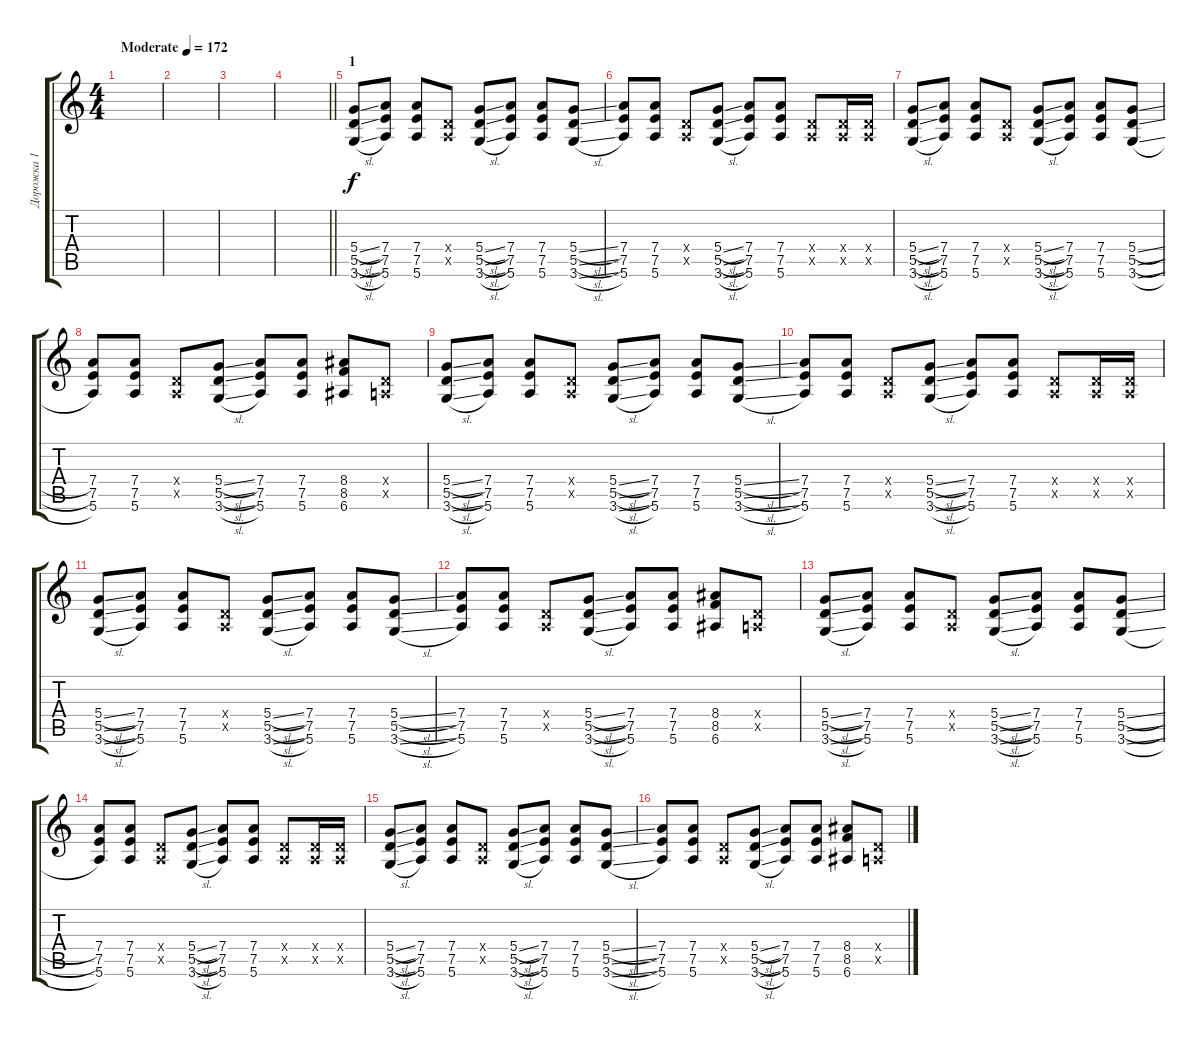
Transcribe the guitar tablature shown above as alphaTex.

\track ("Дорожка 1" "Дорожка 1") {instrument electricguitarclean}
\staff {score tabs}
\tuning (E4 B3 G3 D3 A2 E2) {hide}
\ts (4 4)
\tempo (172 "Moderate")
\clef g2
\ks c
|
|
|
\barLineRight lightlight
|
\section ("" "1")
(5.4{sl} 5.5{sl} 3.6{sl}).8 (7.4 7.5 5.6).8 (7.4 7.5 5.6).8 (0.4{x} 0.5{x}).8 (5.4{sl} 5.5{sl} 3.6{sl}).8 (7.4 7.5 5.6).8 (7.4 7.5 5.6).8 (5.4{sl} 5.5{sl} 3.6{sl}).8 |
(7.4 7.5 5.6).8 (7.4 7.5 5.6).8 (0.4{x} 0.5{x}).8 (5.4{sl} 5.5{sl} 3.6{sl}).8 (7.4 7.5 5.6).8 (7.4 7.5 5.6).8 (0.4{x} 0.5{x}).8 (0.4{x} 0.5{x}).16 (0.4{x} 0.5{x}).16 |
(5.4{sl} 5.5{sl} 3.6{sl}).8 (7.4 7.5 5.6).8 (7.4 7.5 5.6).8 (0.4{x} 0.5{x}).8 (5.4{sl} 5.5{sl} 3.6{sl}).8 (7.4 7.5 5.6).8 (7.4 7.5 5.6).8 (5.4{sl} 5.5{sl} 3.6{sl}).8 |
(7.4 7.5 5.6).8 (7.4 7.5 5.6).8 (0.4{x} 0.5{x}).8 (5.4{sl} 5.5{sl} 3.6{sl}).8 (7.4 7.5 5.6).8 (7.4 7.5 5.6).8 (8.4 8.5 6.6).8 (0.4{x} 0.5{x}).8 |
(5.4{sl} 5.5{sl} 3.6{sl}).8 (7.4 7.5 5.6).8 (7.4 7.5 5.6).8 (0.4{x} 0.5{x}).8 (5.4{sl} 5.5{sl} 3.6{sl}).8 (7.4 7.5 5.6).8 (7.4 7.5 5.6).8 (5.4{sl} 5.5{sl} 3.6{sl}).8 |
(7.4 7.5 5.6).8 (7.4 7.5 5.6).8 (0.4{x} 0.5{x}).8 (5.4{sl} 5.5{sl} 3.6{sl}).8 (7.4 7.5 5.6).8 (7.4 7.5 5.6).8 (0.4{x} 0.5{x}).8 (0.4{x} 0.5{x}).16 (0.4{x} 0.5{x}).16 |
(5.4{sl} 5.5{sl} 3.6{sl}).8 (7.4 7.5 5.6).8 (7.4 7.5 5.6).8 (0.4{x} 0.5{x}).8 (5.4{sl} 5.5{sl} 3.6{sl}).8 (7.4 7.5 5.6).8 (7.4 7.5 5.6).8 (5.4{sl} 5.5{sl} 3.6{sl}).8 |
(7.4 7.5 5.6).8 (7.4 7.5 5.6).8 (0.4{x} 0.5{x}).8 (5.4{sl} 5.5{sl} 3.6{sl}).8 (7.4 7.5 5.6).8 (7.4 7.5 5.6).8 (8.4 8.5 6.6).8 (0.4{x} 0.5{x}).8 |
(5.4{sl} 5.5{sl} 3.6{sl}).8 (7.4 7.5 5.6).8 (7.4 7.5 5.6).8 (0.4{x} 0.5{x}).8 (5.4{sl} 5.5{sl} 3.6{sl}).8 (7.4 7.5 5.6).8 (7.4 7.5 5.6).8 (5.4{sl} 5.5{sl} 3.6{sl}).8 |
(7.4 7.5 5.6).8 (7.4 7.5 5.6).8 (0.4{x} 0.5{x}).8 (5.4{sl} 5.5{sl} 3.6{sl}).8 (7.4 7.5 5.6).8 (7.4 7.5 5.6).8 (0.4{x} 0.5{x}).8 (0.4{x} 0.5{x}).16 (0.4{x} 0.5{x}).16 |
(5.4{sl} 5.5{sl} 3.6{sl}).8 (7.4 7.5 5.6).8 (7.4 7.5 5.6).8 (0.4{x} 0.5{x}).8 (5.4{sl} 5.5{sl} 3.6{sl}).8 (7.4 7.5 5.6).8 (7.4 7.5 5.6).8 (5.4{sl} 5.5{sl} 3.6{sl}).8 |
(7.4 7.5 5.6).8 (7.4 7.5 5.6).8 (0.4{x} 0.5{x}).8 (5.4{sl} 5.5{sl} 3.6{sl}).8 (7.4 7.5 5.6).8 (7.4 7.5 5.6).8 (8.4 8.5 6.6).8 (0.4{x} 0.5{x}).8
